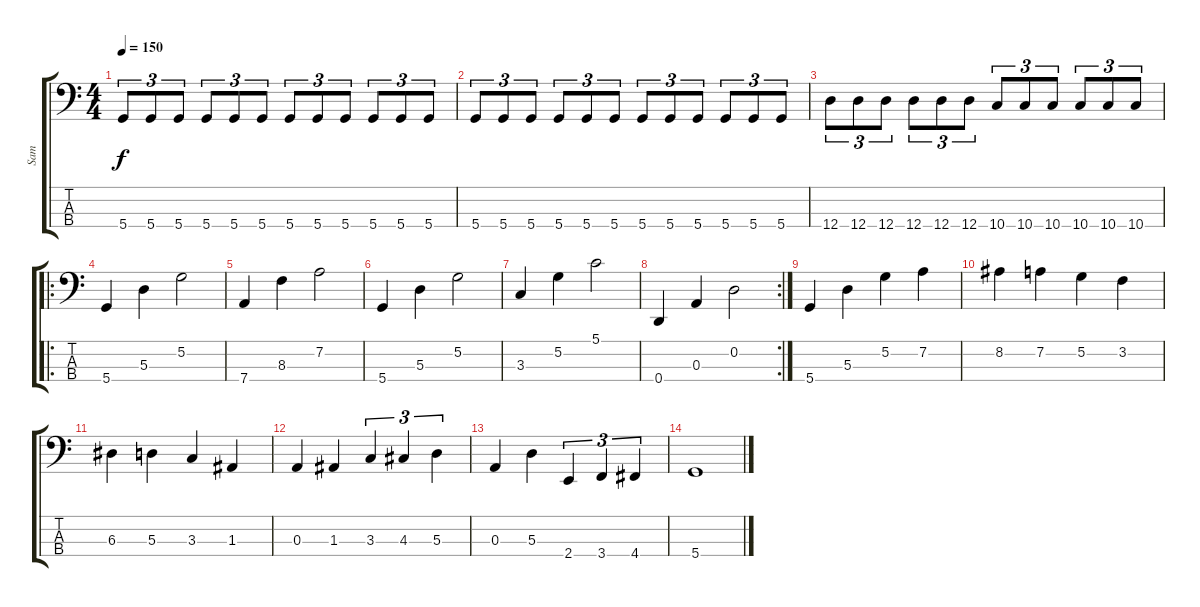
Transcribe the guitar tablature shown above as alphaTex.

\track ("Sam" "Sam") {instrument slapbass1}
\staff {score tabs}
\tuning (G2 D2 A1 D1) {hide}
\ts (4 4)
\tempo 150
\clef f4
\ks c
5.4.8{tu (3 2) dy f} 5.4.8{tu (3 2)} 5.4.8{tu (3 2)} 5.4.8{tu (3 2)} 5.4.8{tu (3 2)} 5.4.8{tu (3 2)} 5.4.8{tu (3 2)} 5.4.8{tu (3 2)} 5.4.8{tu (3 2)} 5.4.8{tu (3 2)} 5.4.8{tu (3 2)} 5.4.8{tu (3 2)} |
5.4.8{tu (3 2)} 5.4.8{tu (3 2)} 5.4.8{tu (3 2)} 5.4.8{tu (3 2)} 5.4.8{tu (3 2)} 5.4.8{tu (3 2)} 5.4.8{tu (3 2)} 5.4.8{tu (3 2)} 5.4.8{tu (3 2)} 5.4.8{tu (3 2)} 5.4.8{tu (3 2)} 5.4.8{tu (3 2)} |
12.4.8{tu (3 2)} 12.4.8{tu (3 2)} 12.4.8{tu (3 2)} 12.4.8{tu (3 2)} 12.4.8{tu (3 2)} 12.4.8{tu (3 2)} 10.4.8{tu (3 2)} 10.4.8{tu (3 2)} 10.4.8{tu (3 2)} 10.4.8{tu (3 2)} 10.4.8{tu (3 2)} 10.4.8{tu (3 2)} |
\ro
5.4.4 5.3.4 5.2.2 |
7.4.4 8.3.4 7.2.2 |
5.4.4 5.3.4 5.2.2 |
3.3.4 5.2.4 5.1.2 |
\rc 2
0.4.4 0.3.4 0.2.2 |
5.4.4 5.3.4 5.2.4 7.2.4 |
8.2.4 7.2.4 5.2.4 3.2.4 |
6.3.4 5.3.4 3.3.4 1.3.4 |
0.3.4 1.3.4 3.3.4{tu (3 2)} 4.3.4{tu (3 2)} 5.3.4{tu (3 2)} |
0.3.4 5.3.4 2.4.4{tu (3 2)} 3.4.4{tu (3 2)} 4.4.4{tu (3 2)} |
5.4.1
